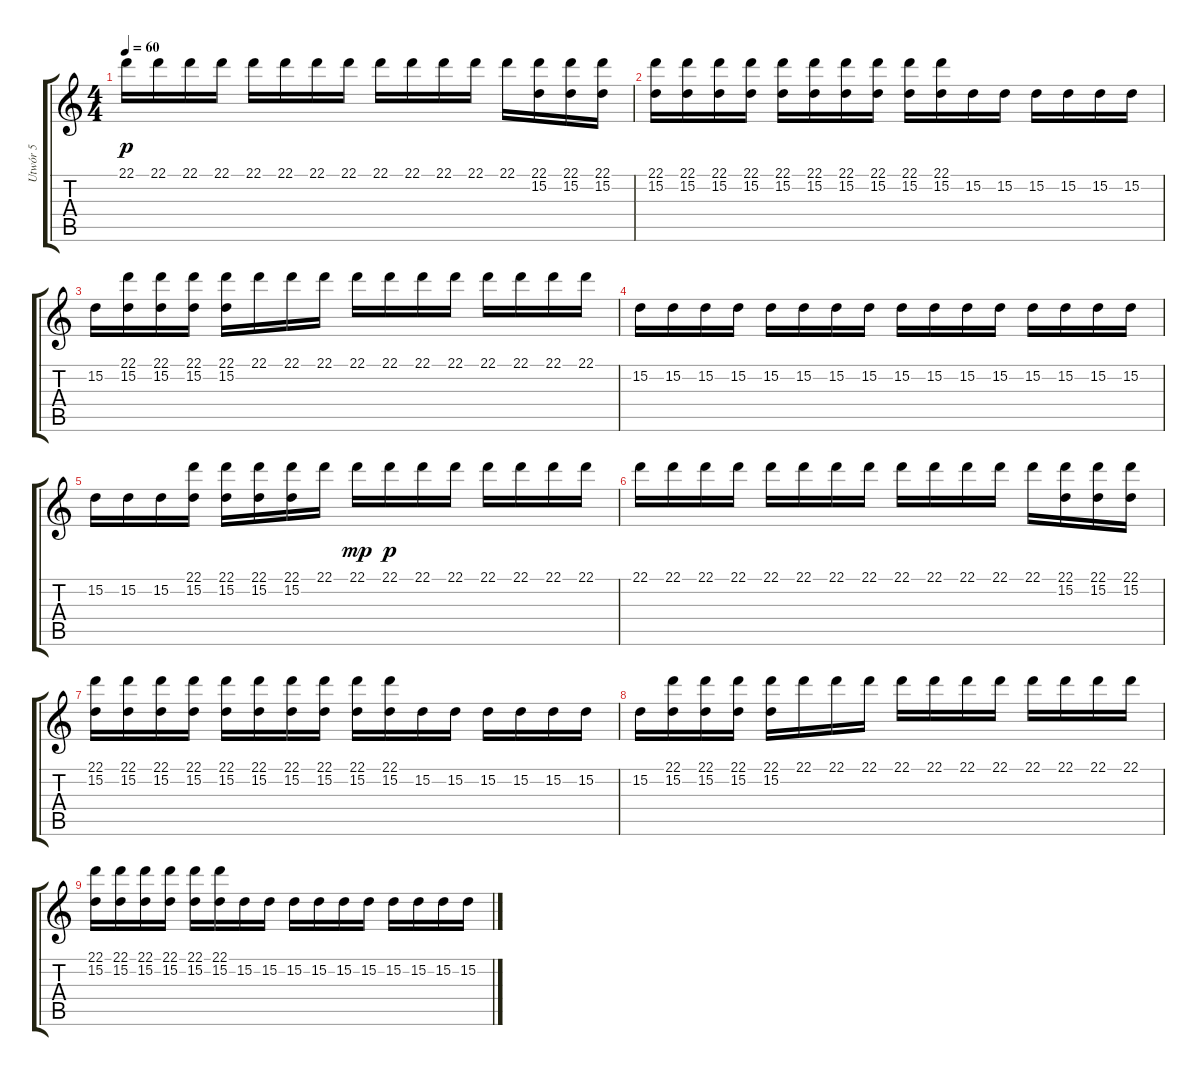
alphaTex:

\track ("Utwór 5" "Utwór 5") {instrument dulcimer}
\staff {score tabs}
\tuning (E4 B3 G3 D3 A2 E2) {hide}
\ts (4 4)
\tempo 60
\clef g2
\ks c
22.1.16{dy p} 22.1.16 22.1.16 22.1.16 22.1.16 22.1.16 22.1.16 22.1.16 22.1.16 22.1.16 22.1.16 22.1.16 22.1.16 (22.1 15.2).16 (22.1 15.2).16 (22.1 15.2).16 |
(22.1 15.2).16 (22.1 15.2).16 (22.1 15.2).16 (22.1 15.2).16 (22.1 15.2).16 (22.1 15.2).16 (22.1 15.2).16 (22.1 15.2).16 (22.1 15.2).16 (22.1 15.2).16 15.2.16 15.2.16 15.2.16 15.2.16 15.2.16 15.2.16 |
15.2.16 (22.1 15.2).16 (22.1 15.2).16 (22.1 15.2).16 (22.1 15.2).16 22.1.16 22.1.16 22.1.16 22.1.16 22.1.16 22.1.16 22.1.16 22.1.16 22.1.16 22.1.16 22.1.16 |
15.2.16 15.2.16 15.2.16 15.2.16 15.2.16 15.2.16 15.2.16 15.2.16 15.2.16 15.2.16 15.2.16 15.2.16 15.2.16 15.2.16 15.2.16 15.2.16 |
15.2.16 15.2.16 15.2.16 (22.1 15.2).16 (22.1 15.2).16 (22.1 15.2).16 (22.1 15.2).16 22.1.16 22.1.16{dy mp} 22.1.16{dy p} 22.1.16 22.1.16 22.1.16 22.1.16 22.1.16 22.1.16 |
22.1.16{volume 0} 22.1.16 22.1.16 22.1.16 22.1.16 22.1.16 22.1.16 22.1.16 22.1.16 22.1.16 22.1.16 22.1.16 22.1.16 (22.1 15.2).16 (22.1 15.2).16 (22.1 15.2).16 |
(22.1 15.2).16 (22.1 15.2).16 (22.1 15.2).16 (22.1 15.2).16 (22.1 15.2).16 (22.1 15.2).16 (22.1 15.2).16 (22.1 15.2).16 (22.1 15.2).16 (22.1 15.2).16 15.2.16 15.2.16 15.2.16 15.2.16 15.2.16 15.2.16 |
15.2.16 (22.1 15.2).16 (22.1 15.2).16 (22.1 15.2).16 (22.1 15.2).16 22.1.16 22.1.16 22.1.16 22.1.16 22.1.16 22.1.16 22.1.16 22.1.16 22.1.16 22.1.16 22.1.16 |
(22.1 15.2).16 (22.1 15.2).16 (22.1 15.2).16 (22.1 15.2).16 (22.1 15.2).16 (22.1 15.2).16 15.2.16 15.2.16 15.2.16 15.2.16 15.2.16 15.2.16 15.2.16 15.2.16 15.2.16 15.2.16
